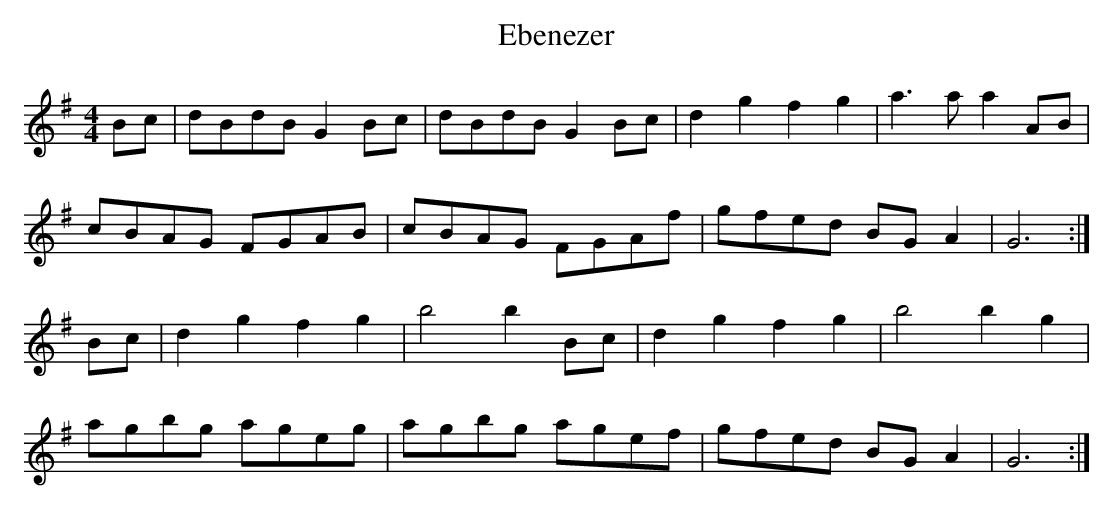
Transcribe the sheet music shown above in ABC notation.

X:1
T:Ebenezer
M:4/4
L:1/8
K:G
Bc | dBdB G2 Bc | dBdB G2 Bc | d2 g2 f2 g2 | a3 a a2 AB |
cBAG FGAB | cBAG FGAf | gfed BG A2 | G6 :|
Bc | d2 g2 f2 g2 | b4 b2 Bc | d2 g2 f2 g2 | b4 b2 g2 |
agbg ageg | agbg agef | gfed BG A2 | G6 :|]
